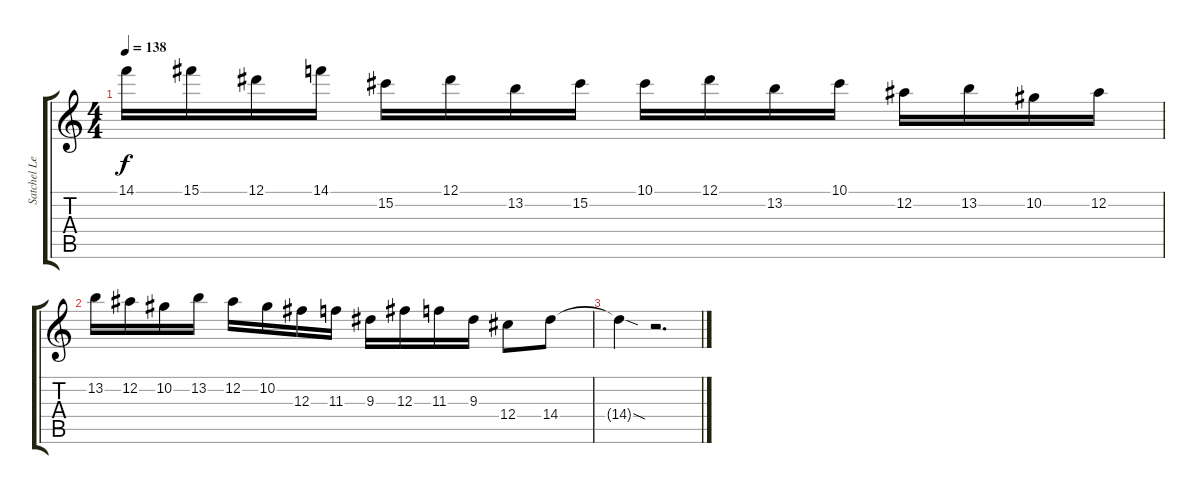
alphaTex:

\track ("Satchel Lead" "Satchel Le") {instrument distortionguitar}
\staff {score tabs}
\tuning (Eb4 Bb3 Gb3 Db3 Ab2 Eb2) {hide}
\ts (4 4)
\tempo 138
\clef g2
\ks c
14.1.16{dy f} 15.1.16 12.1.16 14.1.16 15.2.16 12.1.16 13.2.16 15.2.16 10.1.16 12.1.16 13.2.16 10.1.16 12.2.16 13.2.16 10.2.16 12.2.16 |
13.2.16 12.2.16 10.2.16 13.2.16 12.2.16 10.2.16 12.3.16 11.3.16 9.3.16 12.3.16 11.3.16 9.3.16 12.4.8 14.4.8 |
14.4{sod t}.4 r.2{d}
